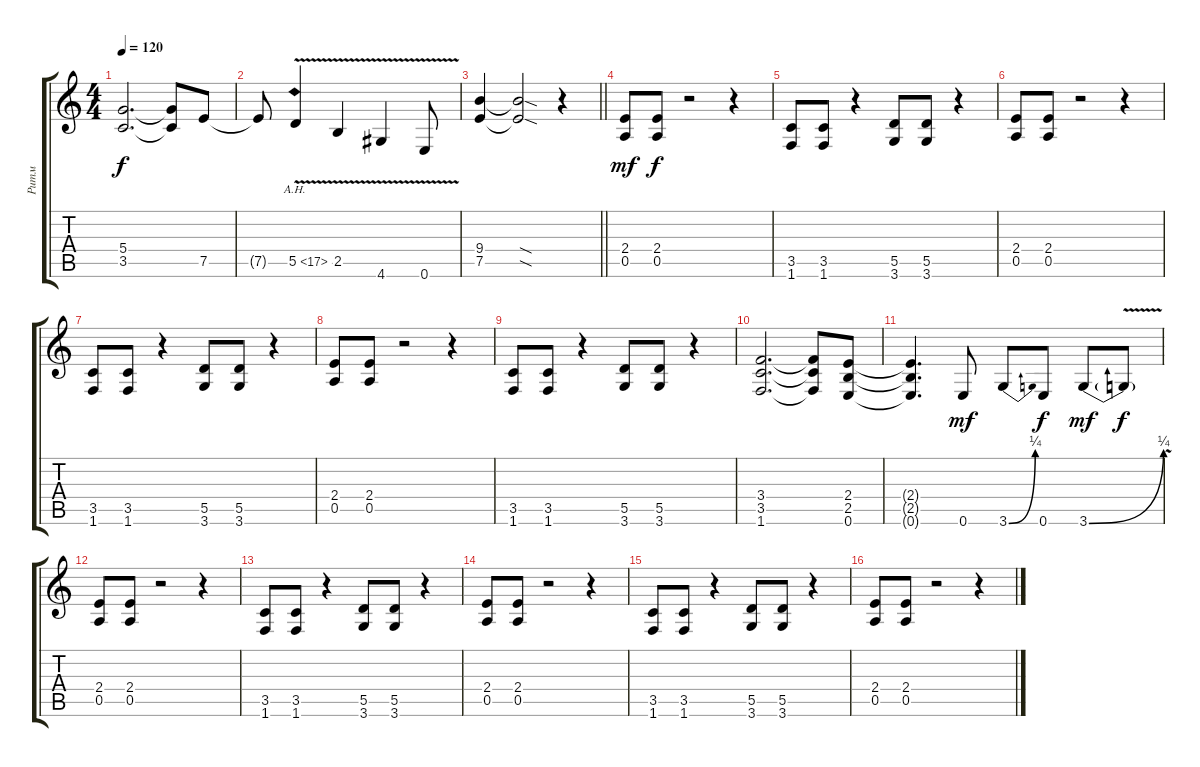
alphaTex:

\track ("Ритм" "Ритм") {instrument distortionguitar}
\staff {score tabs}
\tuning (E4 B3 G3 D3 A2 E2) {hide}
\ts (4 4)
\tempo 120
\clef g2
\ks c
(5.4 3.5).2{d dy f} (5.4{t} 3.5{t}).8 7.5.8 |
7.5{t}.8 5.5{ah 12 v}.4 2.5{v}.4 4.6{v}.4 0.6{v}.8 |
\barLineRight lightlight
(9.4 7.5).4 (9.4{sod t} 7.5{sod t}).2 r.4 |
\section ("" "")
(2.4 0.5).8{dy mf instrument distortionguitar} (2.4 0.5).8{dy f} r.2 r.4 |
(3.5 1.6).8 (3.5 1.6).8 r.4 (5.5 3.6).8 (5.5 3.6).8 r.4 |
(2.4 0.5).8 (2.4 0.5).8 r.2 r.4 |
(3.5 1.6).8 (3.5 1.6).8 r.4 (5.5 3.6).8 (5.5 3.6).8 r.4 |
(2.4 0.5).8 (2.4 0.5).8 r.2 r.4 |
(3.5 1.6).8 (3.5 1.6).8 r.4 (5.5 3.6).8 (5.5 3.6).8 r.4 |
(3.4 3.5 1.6).2{d} (3.4{t} 3.5{t} 1.6{t}).8 (2.4 2.5 0.6).8 |
(2.4{t} 2.5{t} 0.6{t}).4{d} 0.6.8{dy mf} 3.6{be (bend 0 0 60 1)}.8 0.6.8{dy f} 3.6{be (bend 0 0 60 1)}.8{dy mf} 3.6{v t}.8{dy f} |
(2.4 0.5).8 (2.4 0.5).8 r.2 r.4 |
(3.5 1.6).8 (3.5 1.6).8 r.4 (5.5 3.6).8 (5.5 3.6).8 r.4 |
(2.4 0.5).8 (2.4 0.5).8 r.2 r.4 |
(3.5 1.6).8 (3.5 1.6).8 r.4 (5.5 3.6).8 (5.5 3.6).8 r.4 |
(2.4 0.5).8 (2.4 0.5).8 r.2 r.4
